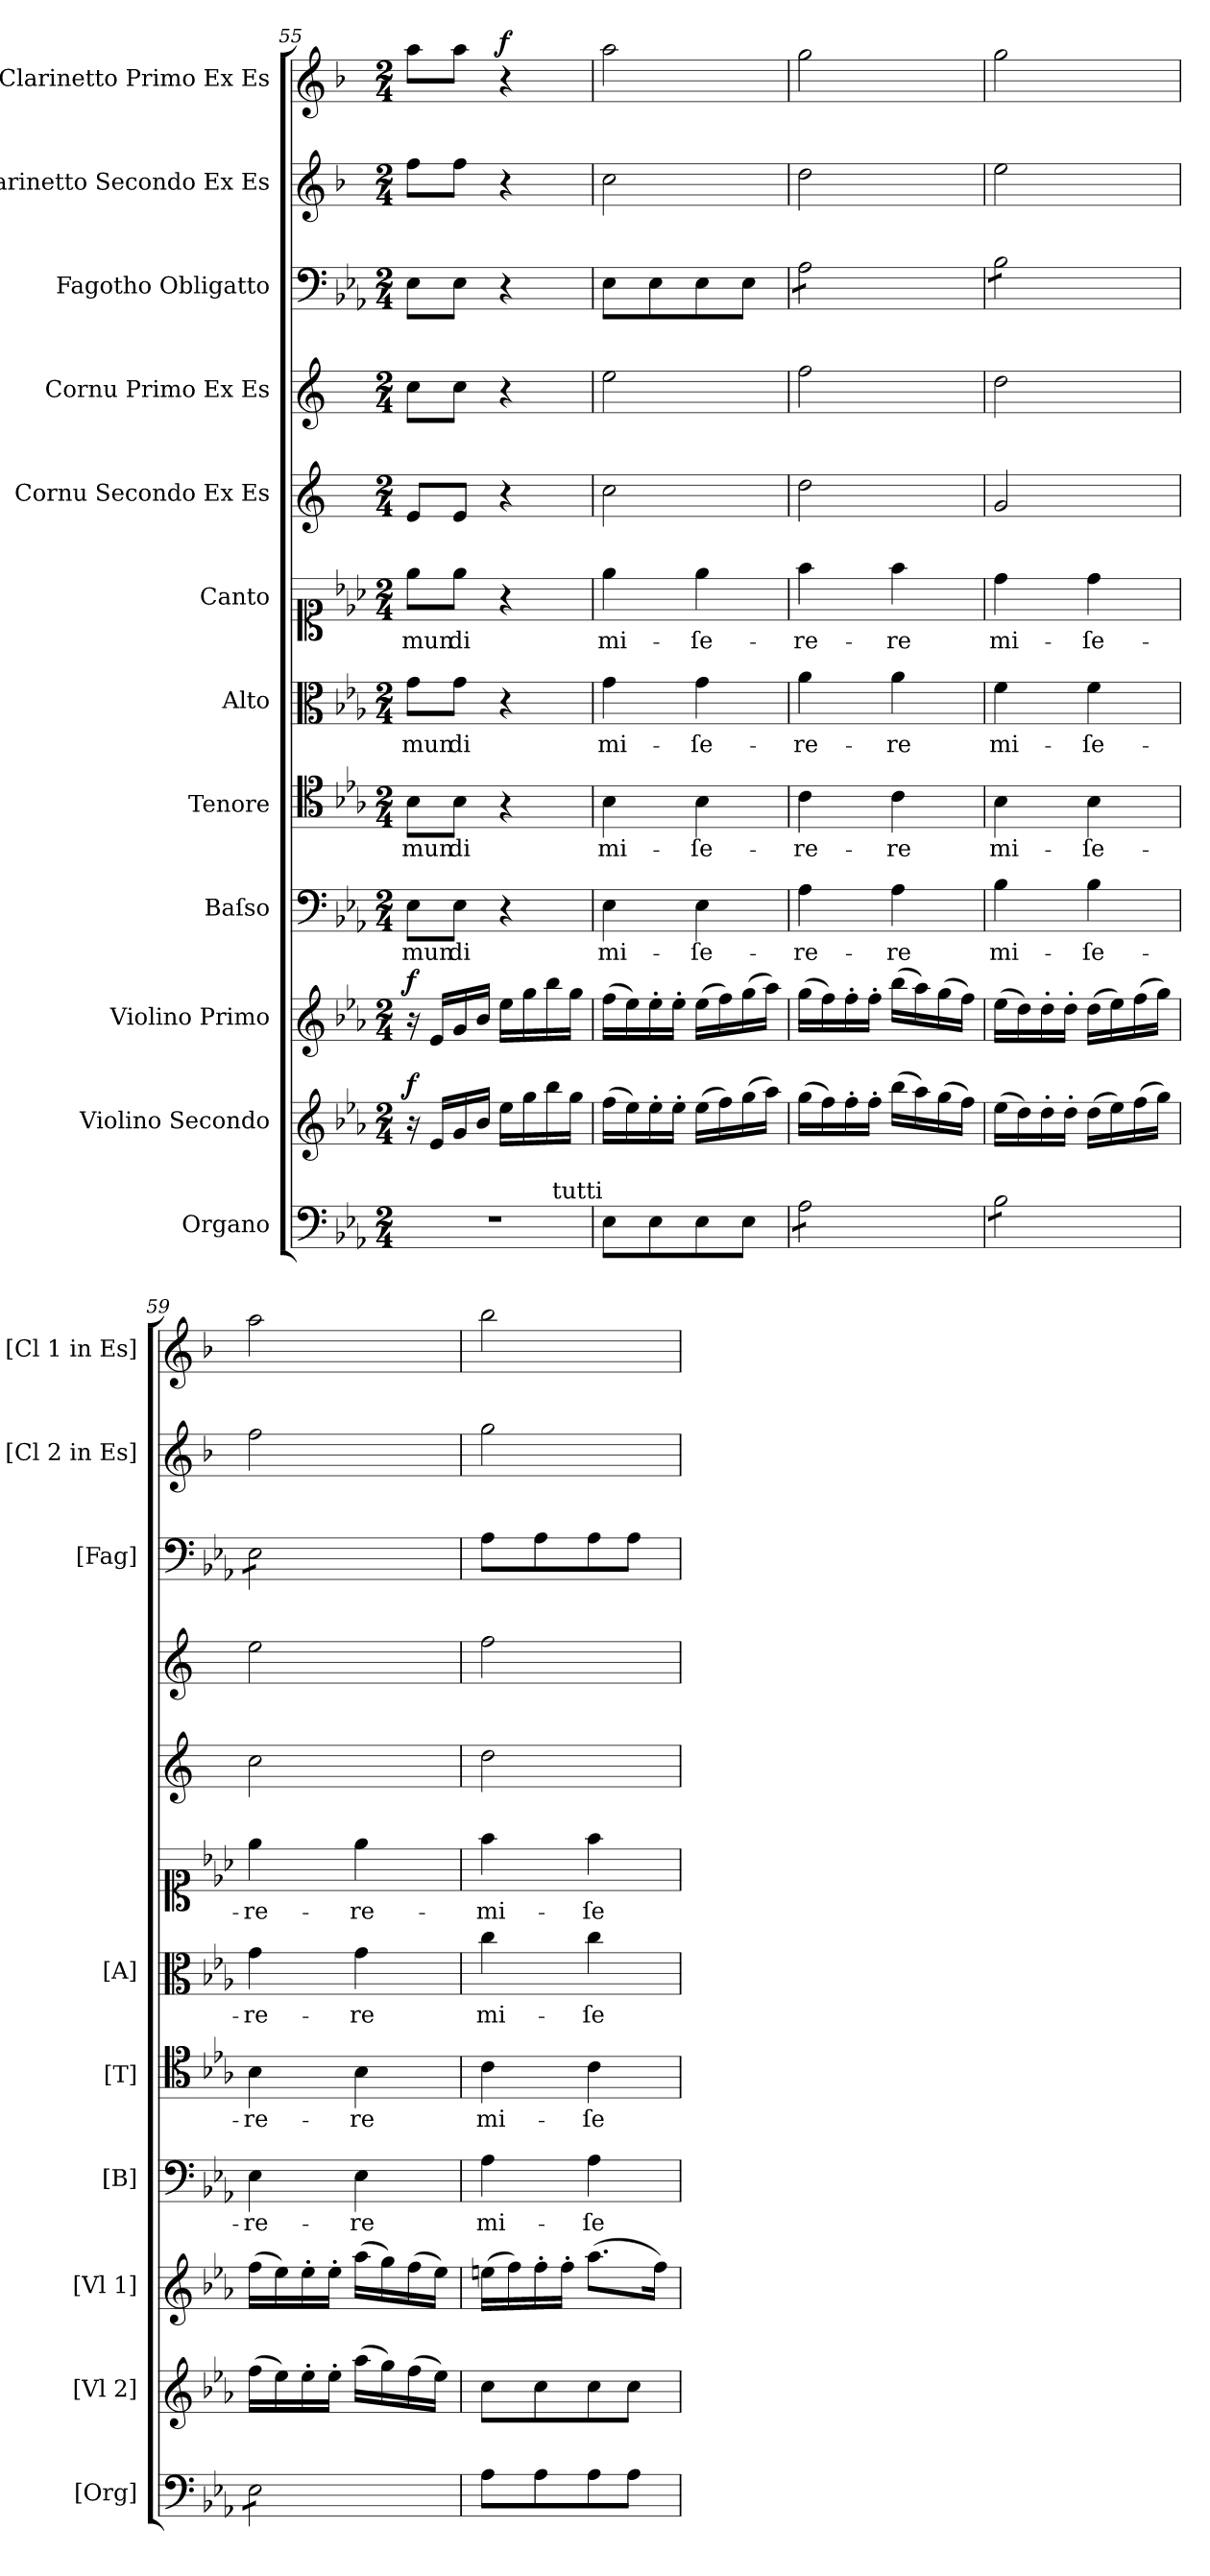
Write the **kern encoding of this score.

**kern	**kern	**dynam	**kern	**dynam	**kern	**text	**kern	**text	**kern	**text	**kern	**text	**kern	**dynam	**kern	**dynam	**kern	**dynam	**kern	**kern	**dynam
*part12	*part11	*part11	*part10	*part10	*part9	*part9	*part8	*part8	*part7	*part7	*part6	*part6	*part5	*part5	*part4	*part4	*part3	*part3	*part2	*part1	*part1
*staff12	*staff11	*staff11	*staff10	*staff10	*staff9	*staff9	*staff8	*staff8	*staff7	*staff7	*staff6	*staff6	*staff5	*staff5	*staff4	*staff4	*staff3	*staff3	*staff2	*staff1	*staff1
*I"Organo	*I"Violino Secondo	*	*I"Violino Primo	*	*I"Baſso	*	*I"Tenore	*	*I"Alto	*	*I"Canto	*	*I"Cornu Secondo Ex Es	*	*I"Cornu Primo Ex Es	*	*I"Fagotho Obligatto	*	*I"Clarinetto Secondo Ex Es	*I"Clarinetto Primo Ex Es	*
*I'[Org]	*I'[Vl 2]	*	*I'[Vl 1]	*	*I'[B]	*	*I'[T]	*	*I'[A]	*	*	*	*	*	*	*	*I'[Fag]	*	*I'[Cl 2 in Es]	*I'[Cl 1 in Es]	*
*clefF4	*clefG2	*	*clefG2	*	*clefF4	*	*clefC4	*	*clefC3	*	*clefC1	*	*clefG2	*	*clefG2	*	*clefF4	*	*clefG2	*clefG2	*
*	*	*	*	*	*	*	*	*	*	*	*	*	*ITrd5c9	*	*ITrd5c9	*	*	*	*ITrd1c2	*ITrd1c2	*
*k[b-e-a-]	*k[b-e-a-]	*	*k[b-e-a-]	*	*k[b-e-a-]	*	*k[b-e-a-]	*	*k[b-e-a-]	*	*k[b-e-a-]	*	*k[b-e-a-]	*	*k[b-e-a-]	*	*k[b-e-a-]	*	*k[b-e-a-]	*k[b-e-a-]	*
*E-:	*E-:	*	*E-:	*	*E-:	*	*E-:	*	*E-:	*	*E-:	*	*E-:	*	*E-:	*	*E-:	*	*E-:	*E-:	*
*M2/4	*M2/4	*	*M2/4	*	*M2/4	*	*M2/4	*	*M2/4	*	*M2/4	*	*M2/4	*	*M2/4	*	*M2/4	*	*M2/4	*M2/4	*
=55	=55	=55	=55	=55	=55	=55	=55	=55	=55	=55	=55	=55	=55	=55	=55	=55	=55	=55	=55	=55	=55
!	!	!LO:DY:a	!	!LO:DY:a	!	!	!	!	!	!	!	!	!	!	!	!	!	!	!	!	!
2r	16r	f	16r	f	8E-\L	mun-	8B-\L	mun-	8g\L	mun-	8ee-\L	mun-	8G/L	.	8e-\L	.	8E-\L	.	8ee-\L	8gg\L	.
.	16e-/LL	.	16e-/LL	.	.	.	.	.	.	.	.	.	.	.	.	.	.	.	.	.	.
.	16g/	.	16g/	.	8E-\J	-di	8B-\J	-di	8g\J	-di	8ee-\J	-di	8G/J	.	8e-\J	.	8E-\J	.	8ee-\J	8gg\J	.
.	16b-/JJ	.	16b-/JJ	.	.	.	.	.	.	.	.	.	.	.	.	.	.	.	.	.	.
!	!	!	!	!	!	!	!	!	!	!	!	!	!	!	!	!	!	!	!	!	!LO:DY:a
.	16ee-\LL	.	16ee-\LL	.	4r	.	4r	.	4r	.	4r	.	4r	.	4r	.	4r	.	4r	4r	f
.	16gg\	.	16gg\	.	.	.	.	.	.	.	.	.	.	.	.	.	.	.	.	.	.
.	16bb-\	.	16bb-\	.	.	.	.	.	.	.	.	.	.	.	.	.	.	.	.	.	.
.	16gg\JJ	.	16gg\JJ	.	.	.	.	.	.	.	.	.	.	.	.	.	.	.	.	.	.
=56	=56	=56	=56	=56	=56	=56	=56	=56	=56	=56	=56	=56	=56	=56	=56	=56	=56	=56	=56	=56	=56
!LO:TX:a:rj:t=tutti	!	!	!	!	!	!	!	!	!	!	!	!	!	!	!	!	!	!	!	!	!
!	!	!	!	!	!	!	!	!	!	!	!	!	!	!LO:DY:a	!	!LO:DY:a:rj	!	!LO:DY:a:rj	!	!	!
8E-\L	(>16ff\LL	.	(>16ff\LL	.	4E-\	mi-	4B-\	mi-	4g\	mi-	4ee-\	mi-	2e-\	for	2g\	for	8E-\L	f&colon;	2b-\	2gg\	.
.	16ee-\)	.	16ee-\)	.	.	.	.	.	.	.	.	.	.	.	.	.	.	.	.	.	.
8E-\	16ee-'>\	.	16ee-'>\	.	.	.	.	.	.	.	.	.	.	.	.	.	8E-\	.	.	.	.
.	16ee-'>\JJ	.	16ee-'>\JJ	.	.	.	.	.	.	.	.	.	.	.	.	.	.	.	.	.	.
8E-\	(>16ee-\LL	.	(>16ee-\LL	.	4E-\	-ſe-	4B-\	-ſe-	4g\	-ſe-	4ee-\	-ſe-	.	.	.	.	8E-\	.	.	.	.
.	16ff\)	.	16ff\)	.	.	.	.	.	.	.	.	.	.	.	.	.	.	.	.	.	.
8E-\J	(>16gg\	.	(>16gg\	.	.	.	.	.	.	.	.	.	.	.	.	.	8E-\J	.	.	.	.
.	16aa-\JJ)	.	16aa-\JJ)	.	.	.	.	.	.	.	.	.	.	.	.	.	.	.	.	.	.
=57	=57	=57	=57	=57	=57	=57	=57	=57	=57	=57	=57	=57	=57	=57	=57	=57	=57	=57	=57	=57	=57
*tremolo	*	*	*	*	*	*	*	*	*	*	*	*	*	*	*	*	*	*	*	*	*
*	*	*	*	*	*	*	*	*	*	*	*	*	*	*	*	*	*tremolo	*	*	*	*
8A-\L	(>16gg\LL	.	(>16gg\LL	.	4A-\	-re-	4c\	-re-	4a-\	-re-	4ff\	-re-	2f\	.	2a-\	.	8A-\L	.	2cc\	2ff\	.
.	16ff\)	.	16ff\)	.	.	.	.	.	.	.	.	.	.	.	.	.	.	.	.	.	.
8A-\	16ff'>\	.	16ff'>\	.	.	.	.	.	.	.	.	.	.	.	.	.	8A-\	.	.	.	.
.	16ff'>\JJ	.	16ff'>\JJ	.	.	.	.	.	.	.	.	.	.	.	.	.	.	.	.	.	.
8A-\	(>16bb-\LL	.	(>16bb-\LL	.	4A-\	-re	4c\	-re	4a-\	-re	4ff\	-re	.	.	.	.	8A-\	.	.	.	.
.	16aa-\)	.	16aa-\)	.	.	.	.	.	.	.	.	.	.	.	.	.	.	.	.	.	.
8A-\J	(>16gg\	.	(>16gg\	.	.	.	.	.	.	.	.	.	.	.	.	.	8A-\J	.	.	.	.
.	16ff\JJ)	.	16ff\JJ)	.	.	.	.	.	.	.	.	.	.	.	.	.	.	.	.	.	.
=58	=58	=58	=58	=58	=58	=58	=58	=58	=58	=58	=58	=58	=58	=58	=58	=58	=58	=58	=58	=58	=58
!	!	!	!	!	!	!LO:LY:i	!	!LO:LY:i	!	!LO:LY:i	!	!	!	!	!	!	!	!	!	!	!
8B-\L	(>16ee-\LL	.	(>16ee-\LL	.	4B-\	mi-	4B-\	mi-	4f\	mi-	4dd\	mi-	2B-/	.	2f\	.	8B-\L	.	2dd\	2ff\	.
.	16dd\)	.	16dd\)	.	.	.	.	.	.	.	.	.	.	.	.	.	.	.	.	.	.
8B-\	16dd'>\	.	16dd'>\	.	.	.	.	.	.	.	.	.	.	.	.	.	8B-\	.	.	.	.
.	16dd'>\JJ	.	16dd'>\JJ	.	.	.	.	.	.	.	.	.	.	.	.	.	.	.	.	.	.
!	!	!	!	!	!	!LO:LY:i	!	!LO:LY:i	!	!LO:LY:i	!	!	!	!	!	!	!	!	!	!	!
8B-\	(>16dd\LL	.	(>16dd\LL	.	4B-\	-ſe-	4B-\	-ſe-	4f\	-ſe-	4dd\	-ſe-	.	.	.	.	8B-\	.	.	.	.
.	16ee-\)	.	16ee-\)	.	.	.	.	.	.	.	.	.	.	.	.	.	.	.	.	.	.
8B-\J	(>16ff\	.	(>16ff\	.	.	.	.	.	.	.	.	.	.	.	.	.	8B-\J	.	.	.	.
.	16gg\JJ)	.	16gg\JJ)	.	.	.	.	.	.	.	.	.	.	.	.	.	.	.	.	.	.
=59	=59	=59	=59	=59	=59	=59	=59	=59	=59	=59	=59	=59	=59	=59	=59	=59	=59	=59	=59	=59	=59
!	!	!	!	!	!	!LO:LY:i	!	!LO:LY:i	!	!LO:LY:i	!	!	!	!	!	!	!	!	!	!	!
8E-\L	(>16ff\LL	.	(>16ff\LL	.	4E-\	-re-	4B-\	-re-	4g\	-re-	4ee-\	-re-	2e-\	.	2g\	.	8E-\L	.	2ee-\	2gg\	.
.	16ee-\)	.	16ee-\)	.	.	.	.	.	.	.	.	.	.	.	.	.	.	.	.	.	.
8E-\	16ee-'>\	.	16ee-'>\	.	.	.	.	.	.	.	.	.	.	.	.	.	8E-\	.	.	.	.
.	16ee-'>\JJ	.	16ee-'>\JJ	.	.	.	.	.	.	.	.	.	.	.	.	.	.	.	.	.	.
!	!	!	!	!	!	!LO:LY:i	!	!LO:LY:i	!	!LO:LY:i	!	!	!	!	!	!	!	!	!	!	!
8E-\	(>16aa-\LL	.	(>16aa-\LL	.	4E-\	-re	4B-\	-re	4g\	-re	4ee-\	-re-	.	.	.	.	8E-\	.	.	.	.
.	16gg\)	.	16gg\)	.	.	.	.	.	.	.	.	.	.	.	.	.	.	.	.	.	.
8E-\J	(>16ff\	.	(>16ff\	.	.	.	.	.	.	.	.	.	.	.	.	.	8E-\J	.	.	.	.
*	*	*	*	*	*	*	*	*	*	*	*	*	*	*	*	*	*Xtremolo	*	*	*	*
*Xtremolo	*	*	*	*	*	*	*	*	*	*	*	*	*	*	*	*	*	*	*	*	*
.	16ee-\JJ)	.	16ee-\JJ)	.	.	.	.	.	.	.	.	.	.	.	.	.	.	.	.	.	.
=60	=60	=60	=60	=60	=60	=60	=60	=60	=60	=60	=60	=60	=60	=60	=60	=60	=60	=60	=60	=60	=60
!	!	!	!	!	!	!LO:LY:i	!	!LO:LY:i	!	!LO:LY:i	!	!LO:LY:i	!	!	!	!	!	!	!	!	!
8A-\L	8cc\L	.	(>16een\LL	.	4A-\	mi-	4c\	mi-	4cc\	mi-	4ff\	mi-	2f\	.	2a-\	.	8A-\L	.	2ff\	2aa-\	.
.	.	.	16ff\)	.	.	.	.	.	.	.	.	.	.	.	.	.	.	.	.	.	.
8A-\	8cc\	.	16ff'>\	.	.	.	.	.	.	.	.	.	.	.	.	.	8A-\	.	.	.	.
.	.	.	16ff'>\JJ	.	.	.	.	.	.	.	.	.	.	.	.	.	.	.	.	.	.
!	!	!	!	!	!	!LO:LY:i	!	!LO:LY:i	!	!LO:LY:i	!	!LO:LY:i	!	!	!	!	!	!	!	!	!
8A-\	8cc\	.	(>8.aa-\L	.	4A-\	-ſe-	4c\	-ſe-	4cc\	-ſe-	4ff\	-ſe-	.	.	.	.	8A-\	.	.	.	.
8A-\J	8cc\J	.	.	.	.	.	.	.	.	.	.	.	.	.	.	.	8A-\J	.	.	.	.
.	.	.	16ff\Jk)	.	.	.	.	.	.	.	.	.	.	.	.	.	.	.	.	.	.
=	=	=	=	=	=	=	=	=	=	=	=	=	=	=	=	=	=	=	=	=	=
*-	*-	*-	*-	*-	*-	*-	*-	*-	*-	*-	*-	*-	*-	*-	*-	*-	*-	*-	*-	*-	*-
